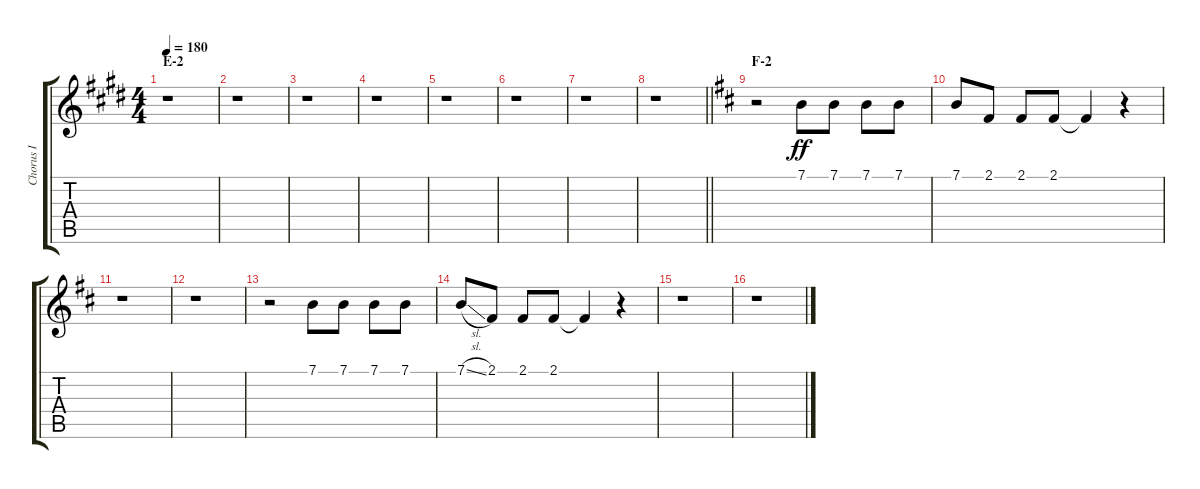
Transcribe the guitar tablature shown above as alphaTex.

\track ("Chorus I" "Chorus I") {instrument voiceoohs}
\staff {score tabs}
\tuning (E4 B3 G3 D3 A2 E2) {hide}
\ts (4 4)
\section ("" "E-2")
\tempo 180
\clef g2
\ks e
r.1{dy ff} |
r.1 |
r.1 |
r.1 |
r.1 |
r.1 |
r.1 |
\barLineRight lightlight
r.1 |
\section ("" "F-2")
\ks d
r.2 7.1.8 7.1.8 7.1.8 7.1.8 |
7.1.8 2.1.8 2.1.8 2.1.8 2.1{t}.4 r.4 |
r.1 |
r.1 |
r.2 7.1.8 7.1.8 7.1.8 7.1.8 |
7.1{sl}.8 2.1.8 2.1.8 2.1.8 2.1{t}.4 r.4 |
r.1 |
r.1
